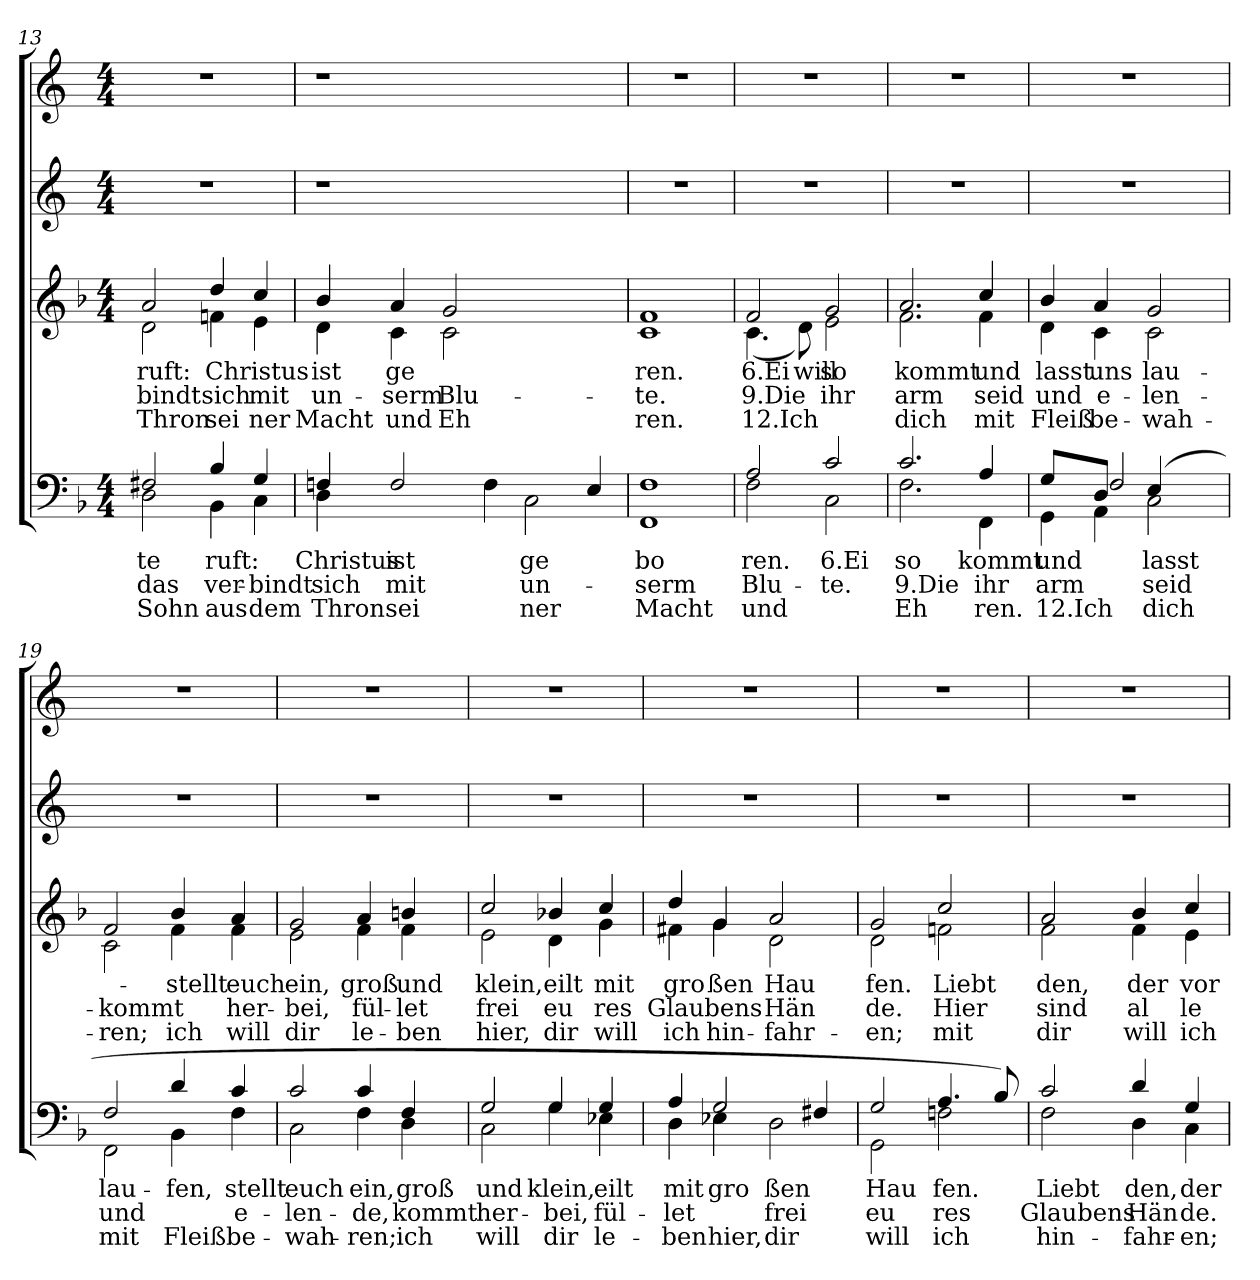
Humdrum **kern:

**kern	**text	**text	**text	**kern	**text	**text	**text	**kern	**kern
*part4	*part4	*part4	*part4	*part3	*part3	*part3	*part3	*part2	*part1
*staff4	*staff4	*staff4	*staff4	*staff3	*staff3	*staff3	*staff3	*staff2	*staff1
*clefF4	*	*	*	*clefG2	*	*	*	*clefG2	*clefG2
*k[b-]	*	*	*	*k[b-]	*	*	*	*k[]	*k[]
*F:	*	*	*	*F:	*	*	*	*C:	*C:
*M4/4	*	*	*	*M4/4	*	*	*	*M4/4	*M4/4
=13	=13	=13	=13	=13	=13	=13	=13	=13	=13
!	!LO:LY:a	!LO:LY:a	!LO:LY:a	!	!LO:LY:b	!LO:LY:b	!LO:LY:b	!	!
*^	*	*	*	*^	*	*	*	*	*
2F#X/	2D\	te	-das	Sohn	2a/	2d\	ruft:	-bindt	Thron	1r	1r
!	!	!LO:LY:a	!LO:LY:a	!LO:LY:a	!	!	!LO:LY:b	!LO:LY:b	!LO:LY:b	!	!
4B-/	4BB-\	ruft:	ver-	aus	4dd/	4fn\	Christus	sich	sei	.	.
!	!	!	!LO:LY:a	!LO:LY:a	!	!	!	!LO:LY:b	!LO:LY:b	!	!
4G/	4C\	.	-bindt	dem	4cc/	4e\	.	mit	ner	.	.
=14	=14	=14	=14	=14	=14	=14	=14	=14	=14	=14	=14
!	!	!LO:LY:a	!LO:LY:a	!LO:LY:a	!	!	!LO:LY:b	!LO:LY:b	!LO:LY:b	!	!
4Fn/	4D\	Christus	sich	Thron	4b-/	4d\	ist	un-	Macht	1r	1r
!	!	!LO:LY:a	!LO:LY:a	!LO:LY:a	!	!	!LO:LY:b	!LO:LY:b	!LO:LY:b	!	!
2F/	1.ryy	ist	mit	sei	4a/	4c\	ge	-serm	und	.	.
!	!	!	!	!	!	!	!LO:LY:b	!LO:LY:b	!LO:LY:b	!	!
.	.	.	.	.	2g/	2c\	.	Blu-	Eh	.	.
4F\	.	.	.	.	.	.	.	.	.	.	.
!	!	!LO:LY:a	!LO:LY:a	!LO:LY:a	!	!	!	!	!	!	!
2C\	.	ge	un-	ner	2.ryy	2.ryy	.	.	.	2.ryy	2.ryy
4E/	.	.	.	.	.	.	.	.	.	.	.
*v	*v	*	*	*	*	*	*	*	*	*	*
*	*	*	*	*v	*v	*	*	*	*	*
=15	=15	=15	=15	=15	=15	=15	=15	=15	=15
!	!LO:LY:a	!LO:LY:a	!LO:LY:a	!	!LO:LY:b	!LO:LY:b	!LO:LY:b	!	!
1FF 1F	bo	-serm	Macht	1c 1f	ren.	-te.	ren.	1r	1r
!!LO:PB:g=z
=16	=16	=16	=16	=16	=16	=16	=16	=16	=16
!	!LO:LY:a:rj	!LO:LY:a:rj	!LO:LY:a:rj	!	!LO:LY:b:rj	!LO:LY:b:rj	!LO:LY:b:rj	!	!
*^	*	*	*	*^	*	*	*	*	*
2A/	2F\	ren.	Blu-	und	2f/	(<4.c\	6.Ei	9.Die	12.Ich	1r	1r
!	!	!	!	!	!	!	!LO:LY:b	!	!	!	!
.	.	.	.	.	.	8d\)	will	.	.	.	.
!	!	!LO:LY:a	!LO:LY:a	!	!	!	!LO:LY:b	!LO:LY:b	!	!	!
2c/	2C\	6.Ei	-te.	.	2g/	2e\	so	ihr	.	.	.
=17	=17	=17	=17	=17	=17	=17	=17	=17	=17	=17	=17
!	!	!LO:LY:a	!LO:LY:a	!LO:LY:a	!	!	!LO:LY:b	!LO:LY:b	!LO:LY:b	!	!
2.c/	2.F\	so	9.Die	Eh	2.a/	2.f\	kommt	arm	dich	1r	1r
!	!	!LO:LY:a	!LO:LY:a	!LO:LY:a	!	!	!LO:LY:b	!LO:LY:b	!LO:LY:b	!	!
4A/	4FF\	kommt	ihr	ren.	4cc/	4f\	und	seid	mit	.	.
=18	=18	=18	=18	=18	=18	=18	=18	=18	=18	=18	=18
!	!	!LO:LY:a	!LO:LY:a	!LO:LY:a	!	!	!LO:LY:b	!LO:LY:b	!LO:LY:b	!	!
*	*^	*	*	*	*	*	*	*	*	*	*
8G/L	4GG\	4ryy	und	arm	12.Ich	4b-/	4d\	lasst	und	Fleiß	1r	1r
8ryy	.	.	.	.	.	.	.	.	.	.	.	.
!	!	!	!	!	!	!	!	!LO:LY:b	!LO:LY:b	!LO:LY:b	!	!
8D/J	4AA\	(2F/	.	.	.	4a/	4c\	uns	e-	be-	.	.
8ryy	.	.	.	.	.	.	.	.	.	.	.	.
!	!	!	!LO:LY:a	!LO:LY:a	!LO:LY:a	!	!	!LO:LY:b	!LO:LY:b	!LO:LY:b	!	!
2C\	(4E/	.	lasst	seid	dich	2g/	2c\	lau-	-len-	-wah-	.	.
.	4ryy	4ryy	.	.	.	.	.	.	.	.	.	.
=19	=19	=19	=19	=19	=19	=19	=19	=19	=19	=19	=19	=19
!	!	!	!LO:LY:a	!LO:LY:a	!LO:LY:a	!	!	!LO:LY:b	!LO:LY:b	!LO:LY:b	!	!
!	!	!	!	!	!	!	!	!	!LO:LY:b	!	!	!
*	*v	*v	*	*	*	*	*	*	*	*	*	*
2F/	2FF\	lau-	und	mit	2f/	2c\	.	-kommt	-ren;	1r	1r
!	!	!LO:LY:a	!	!LO:LY:a	!	!	!LO:LY:b	!	!LO:LY:b	!	!
4d/	4BB-\	-fen,	.	Fleiß	4b-/	4f\	stellt	.	ich	.	.
!	!	!LO:LY:a	!LO:LY:a	!LO:LY:a	!	!	!LO:LY:b	!LO:LY:b	!LO:LY:b	!	!
4c/	4F\	stellt	e-	be-	4a/	4f\	euch	her-	will	.	.
=20	=20	=20	=20	=20	=20	=20	=20	=20	=20	=20	=20
!	!	!LO:LY:a	!LO:LY:a	!LO:LY:a	!	!	!LO:LY:b	!LO:LY:b	!LO:LY:b	!	!
2c/	2C\	euch	-len-	-wah-	2g/	2e\	ein,	bei,	dir	1r	1r
!	!	!LO:LY:a	!LO:LY:a	!LO:LY:a	!	!	!LO:LY:b	!LO:LY:b	!LO:LY:b	!	!
4c/	4F\	ein,	-de,	-ren;	4a/	4f\	groß	fül-	le-	.	.
!	!	!LO:LY:a	!LO:LY:a	!LO:LY:a	!	!	!LO:LY:b	!LO:LY:b	!LO:LY:b	!	!
4F/	4D\	groß	kommt	ich	4bn/	4f\	und	-let	-ben	.	.
!!LO:LB:g=z
=21	=21	=21	=21	=21	=21	=21	=21	=21	=21	=21	=21
!	!	!LO:LY:a	!LO:LY:a	!LO:LY:a	!	!	!LO:LY:b	!LO:LY:b	!LO:LY:b	!	!
2G/	2C\	und	her-	will	2cc/	2e\	klein,	frei	hier,	1r	1r
!	!	!LO:LY:a	!LO:LY:a	!LO:LY:a	!	!	!LO:LY:b	!LO:LY:b	!LO:LY:b	!	!
4G/	4G\	klein,	-bei,	dir	4b-X/	4d\	eilt	eu	dir	.	.
!	!	!LO:LY:a	!LO:LY:a	!LO:LY:a	!	!	!LO:LY:b	!LO:LY:b	!LO:LY:b	!	!
4G/	4E-X\	eilt	fül-	le-	4cc/	4g\	mit	res	will	.	.
=22	=22	=22	=22	=22	=22	=22	=22	=22	=22	=22	=22
!	!	!LO:LY:a	!LO:LY:a	!LO:LY:a	!	!	!LO:LY:b	!LO:LY:b	!LO:LY:b	!	!
4A/	4D\	mit	-let	-ben	4dd/	4f#X\	gro	Glaubens	ich	1r	1r
!	!	!LO:LY:a	!	!LO:LY:a	!	!	!LO:LY:b	!	!LO:LY:b	!	!
4E-X\	2G/	gro	.	hier,	4g/	4g\	ßen	.	hin-	.	.
!	!	!LO:LY:a	!LO:LY:a	!LO:LY:a	!	!	!LO:LY:b	!LO:LY:b	!LO:LY:b	!	!
2D\	.	ßen	frei	dir	2a/	2d\	Hau	Hän	-fahr-	.	.
.	4F#X/	.	.	.	.	.	.	.	.	.	.
=23	=23	=23	=23	=23	=23	=23	=23	=23	=23	=23	=23
!	!	!LO:LY:a	!LO:LY:a	!LO:LY:a	!	!	!LO:LY:b	!LO:LY:b	!LO:LY:b	!	!
2G/	2GG\	Hau	eu	will	2g/	2d\	fen.	de.	-en;	1r	1r
!	!	!LO:LY:a	!LO:LY:a	!LO:LY:a	!	!	!LO:LY:b	!LO:LY:b	!LO:LY:b	!	!
4.A/	2Fn\	fen.	res	ich	2cc/	2fn\	Liebt	Hier	mit	.	.
8B-/)	.	.	.	.	.	.	.	.	.	.	.
=24	=24	=24	=24	=24	=24	=24	=24	=24	=24	=24	=24
!	!	!LO:LY:a	!LO:LY:a	!LO:LY:a	!	!	!LO:LY:b	!LO:LY:b	!LO:LY:b	!	!
2c/	2F\	Liebt	Glaubens	hin-	2a/	2f\	den,	sind	dir	1r	1r
!	!	!LO:LY:a	!LO:LY:a	!LO:LY:a	!	!	!LO:LY:b	!LO:LY:b	!LO:LY:b	!	!
4d/	4D\	den,	Hän	-fahr-	4b-/	4f\	der	al	will	.	.
!	!	!LO:LY:a	!LO:LY:a	!LO:LY:a	!	!	!LO:LY:b	!LO:LY:b	!LO:LY:b	!	!
4G/	4C\	der	de.	-en;	4cc/	4e\	vor	le	ich	.	.
*v	*v	*	*	*	*	*	*	*	*	*	*
*	*	*	*	*v	*v	*	*	*	*	*
=	=	=	=	=	=	=	=	=	=
*-	*-	*-	*-	*-	*-	*-	*-	*-	*-
